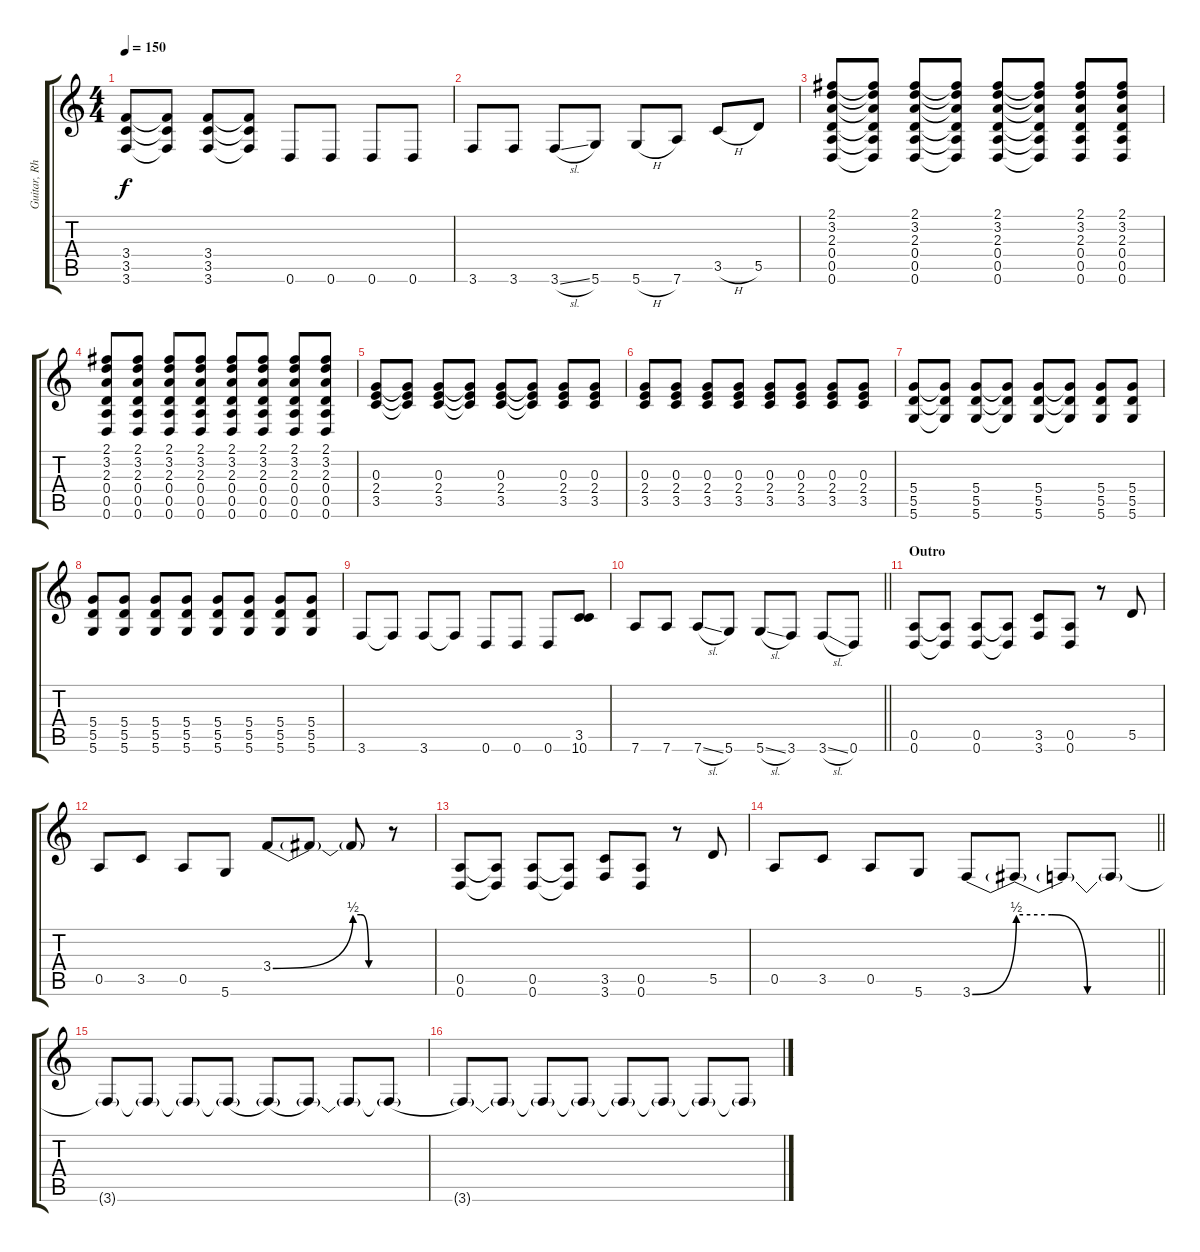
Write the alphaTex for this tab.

\track ("Guitar, Rhythm" "Guitar, Rh") {instrument overdrivenguitar}
\staff {score tabs}
\tuning (E4 B3 G3 D3 A2 D2) {hide}
\ts (4 4)
\tempo 150
\clef g2
\ks c
(3.4 3.5 3.6).8{dy f} (3.4{t} 3.5{t} 3.6{t}).8 (3.4 3.5 3.6).8 (3.4{t} 3.5{t} 3.6{t}).8 0.6.8 0.6.8 0.6.8 0.6.8 |
3.6.8 3.6.8 3.6{sl}.8 5.6.8 5.6{h}.8 7.6.8 3.5{h}.8 5.5.8 |
(2.1 3.2 2.3 0.4 0.5 0.6).8 (2.1{t} 3.2{t} 2.3{t} 0.4{t} 0.5{t} 0.6{t}).8 (2.1 3.2 2.3 0.4 0.5 0.6).8 (2.1{t} 3.2{t} 2.3{t} 0.4{t} 0.5{t} 0.6{t}).8 (2.1 3.2 2.3 0.4 0.5 0.6).8 (2.1{t} 3.2{t} 2.3{t} 0.4{t} 0.5{t} 0.6{t}).8 (2.1 3.2 2.3 0.4 0.5 0.6).8 (2.1 3.2 2.3 0.4 0.5 0.6).8 |
(2.1 3.2 2.3 0.4 0.5 0.6).8 (2.1 3.2 2.3 0.4 0.5 0.6).8 (2.1 3.2 2.3 0.4 0.5 0.6).8 (2.1 3.2 2.3 0.4 0.5 0.6).8 (2.1 3.2 2.3 0.4 0.5 0.6).8 (2.1 3.2 2.3 0.4 0.5 0.6).8 (2.1 3.2 2.3 0.4 0.5 0.6).8 (2.1 3.2 2.3 0.4 0.5 0.6).8 |
(0.3 2.4 3.5).8 (0.3{t} 2.4{t} 3.5{t}).8 (0.3 2.4 3.5).8 (0.3{t} 2.4{t} 3.5{t}).8 (0.3 2.4 3.5).8 (0.3{t} 2.4{t} 3.5{t}).8 (0.3 2.4 3.5).8 (0.3 2.4 3.5).8 |
(0.3 2.4 3.5).8 (0.3 2.4 3.5).8 (0.3 2.4 3.5).8 (0.3 2.4 3.5).8 (0.3 2.4 3.5).8 (0.3 2.4 3.5).8 (0.3 2.4 3.5).8 (0.3 2.4 3.5).8 |
(5.4 5.5 5.6).8 (5.4{t} 5.5{t} 5.6{t}).8 (5.4 5.5 5.6).8 (5.4{t} 5.5{t} 5.6{t}).8 (5.4 5.5 5.6).8 (5.4{t} 5.5{t} 5.6{t}).8 (5.4 5.5 5.6).8 (5.4 5.5 5.6).8 |
(5.4 5.5 5.6).8 (5.4 5.5 5.6).8 (5.4 5.5 5.6).8 (5.4 5.5 5.6).8 (5.4 5.5 5.6).8 (5.4 5.5 5.6).8 (5.4 5.5 5.6).8 (5.4 5.5 5.6).8 |
3.6.8 3.6{t}.8 3.6.8 3.6{t}.8 0.6.8 0.6.8 0.6.8 (3.5 10.6).8 |
\barLineRight lightlight
7.6.8 7.6.8 7.6{sl}.8 5.6.8 5.6{sl}.8 3.6.8 3.6{sl}.8 0.6.8 |
\section ("" "Outro")
(0.5 0.6).8 (0.5{t} 0.6{t}).8 (0.5 0.6).8 (0.5{t} 0.6{t}).8 (3.5 3.6).8 (0.5 0.6).8 r.8 5.5.8 |
0.5.8 3.5.8 0.5.8 5.6.8 3.4{be (bend 0 0 60 2)}.8 3.4{t}.8 3.4{be (custom 0 2 15 2 30 0 60 0) t}.8 r.8 |
(0.5 0.6).8 (0.5{t} 0.6{t}).8 (0.5 0.6).8 (0.5{t} 0.6{t}).8 (3.5 3.6).8 (0.5 0.6).8 r.8 5.5.8 |
\barLineRight lightlight
0.5.8 3.5.8 0.5.8 5.6.8 3.6{be (bend 0 0 60 2)}.8 3.6{be (custom 0 2 15 2 30 0 60 0) t}.8 3.6{t}.8 3.6{t}.8 |
3.6{t}.8 3.6{t}.8 3.6{t}.8 3.6{be (hold 0 0 60 0) t}.8 3.6{be (hold 0 0 60 0) t}.8 3.6{t}.8 3.6{t}.8 3.6{be (hold 0 0 60 0) t}.8 |
3.6{t}.8 3.6{t}.8 3.6{t}.8 3.6{t}.8 3.6{t}.8 3.6{t}.8 3.6{t}.8 3.6{be (hold 0 0 60 0) t}.8
